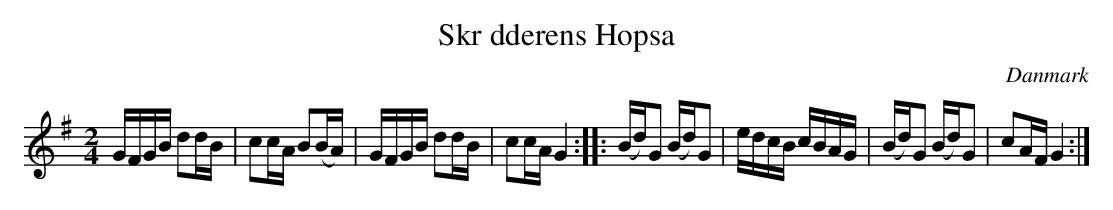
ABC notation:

X:1
T: Skr dderens Hopsa
O:Danmark
M: 2/4
L: 1/16
K: G
GFGB d2dB|c2cA B2(BA)|GFGB d2dB|c2cA G4:|\
|:(Bd)G2 (Bd)G2|edcB cBAG|(Bd)G2 (Bd)G2|c2AF G4:|
